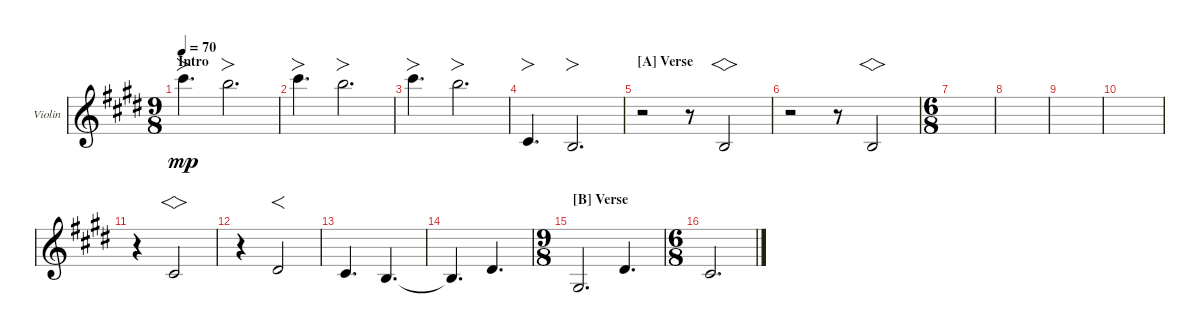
\defaultSystemsLayout 4
\bracketExtendMode groupsimilarinstruments
\firstSystemTrackNameOrientation horizontal
\otherSystemsTrackNameOrientation horizontal
\track ("Violin" "Violin") {instrument violin}
\staff {score}
\tuning (E5 A4 D4 G3)
\ts (9 8)
\section ("" "Intro")
\tempo 70
\clef g2
\ks c#minor
9.1.4{fo d dy mp instrument violin} 7.1.2{fo d} |
9.1.4{fo d} 7.1.2{fo d} |
9.1.4{fo d} 7.1.2{fo d} |
6.4.4{fo d} 4.4.2{fo d} |
\section ("A" "Verse")
r.2 r.8 4.4.2{vs} |
r.2 r.8 4.4.2{vs} |
\ts (6 8)
|
|
|
|
r.4 6.4.2{vs} |
r.4 1.3.2{f} |
6.4.4{d} 4.4.4{d} |
4.4{t}.4{d} 1.3.4{d} |
\ts (9 8)
\section ("B" "Verse")
1.4.2{d} 1.3.4{d} |
\ts (6 8)
6.4.2{d}
